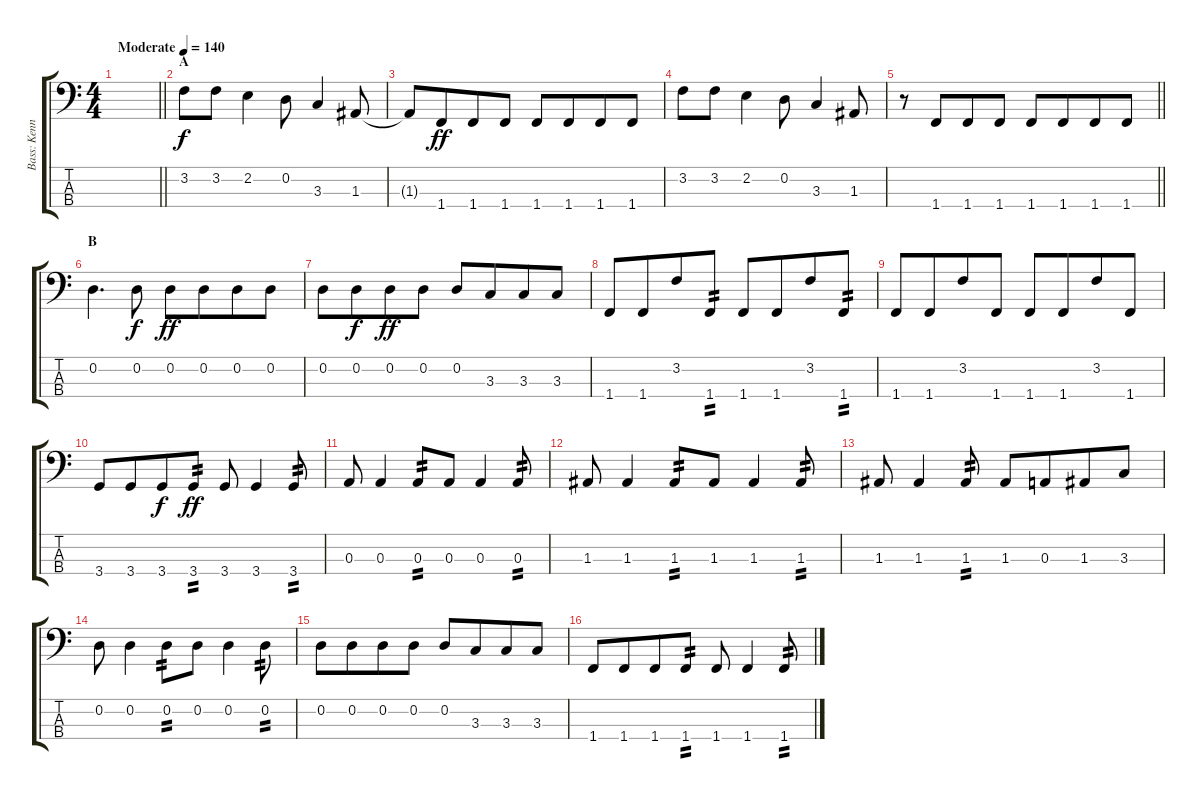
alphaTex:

\track ("Bass: Kenny Passarelli" "Bass: Kenn") {instrument fretlessbass}
\staff {score tabs}
\tuning (G2 D2 A1 E1) {hide}
\ts (4 4)
\tempo (140 "Moderate")
\clef f4
\barLineRight lightlight
\ks c
|
\section ("" "A")
3.2.8 3.2.8 2.2.4 0.2.8 3.3.4 1.3.8 |
1.3{t}.8{dy f} 1.4.8{dy ff beam merge} 1.4.8 1.4.8 1.4.8 1.4.8{beam merge} 1.4.8 1.4.8 |
3.2.8 3.2.8 2.2.4 0.2.8 3.3.4 1.3.8 |
\barLineRight lightlight
r.8 1.4.8{beam merge} 1.4.8 1.4.8 1.4.8 1.4.8{beam merge} 1.4.8 1.4.8 |
\section ("" "B")
0.2.4{d} 0.2.8{dy f} 0.2.8{dy ff} 0.2.8{beam merge} 0.2.8 0.2.8 |
0.2.8 0.2.8{dy f beam merge} 0.2.8{dy ff} 0.2.8{beam split} 0.2.8 3.3.8{beam merge} 3.3.8 3.3.8 |
1.4.8 1.4.8{beam merge} 3.2.8 1.4.8{tp 2 beam split} 1.4.8 1.4.8{beam merge} 3.2.8 1.4.8{tp 2} |
1.4.8 1.4.8{beam merge} 3.2.8 1.4.8{beam split} 1.4.8 1.4.8{beam merge} 3.2.8 1.4.8 |
3.4.8 3.4.8{beam merge} 3.4.8{dy f} 3.4.8{tp 2 dy ff beam split} 3.4.8 3.4.4 3.4.8{tp 2} |
0.3.8 0.3.4 0.3.8{tp 2 beam merge} 0.3.8 0.3.4 0.3.8{tp 2} |
1.3.8 1.3.4 1.3.8{tp 2 beam merge} 1.3.8 1.3.4 1.3.8{tp 2} |
1.3.8 1.3.4 1.3.8{tp 2 beam split} 1.3.8 0.3.8{beam merge} 1.3.8 3.3.8 |
0.2.8 0.2.4 0.2.8{tp 2 beam merge} 0.2.8 0.2.4 0.2.8{tp 2} |
0.2.8 0.2.8{beam merge} 0.2.8 0.2.8{beam split} 0.2.8 3.3.8{beam merge} 3.3.8 3.3.8 |
1.4.8 1.4.8{beam merge} 1.4.8 1.4.8{tp 2 beam split} 1.4.8 1.4.4 1.4.8{tp 2}
